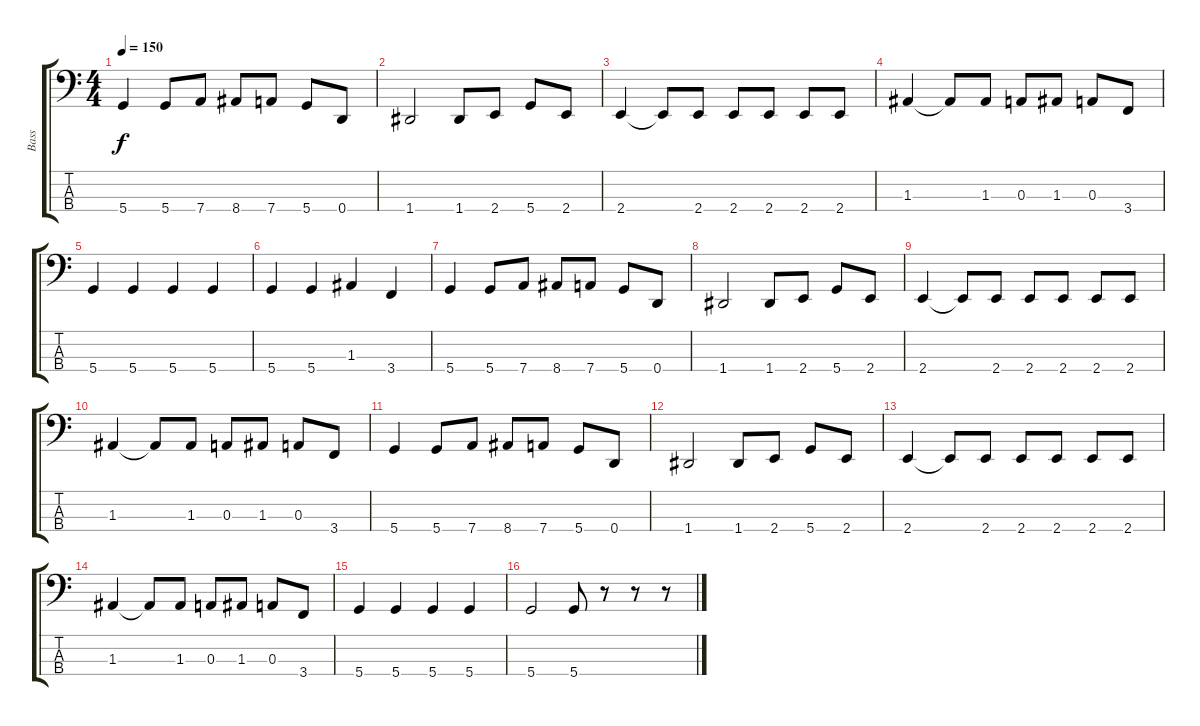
\track ("Bass" "Bass") {instrument acousticguitarnylon}
\staff {score tabs}
\tuning (G2 D2 A1 D1) {hide}
\ts (4 4)
\tempo 150
\clef f4
\ks c
5.4.4{dy f} 5.4.8 7.4.8 8.4.8 7.4.8 5.4.8 0.4.8 |
1.4.2 1.4.8 2.4.8 5.4.8 2.4.8 |
2.4.4 2.4{t}.8 2.4.8 2.4.8 2.4.8 2.4.8 2.4.8 |
1.3.4 1.3{t}.8 1.3.8 0.3.8 1.3.8 0.3.8 3.4.8 |
5.4.4 5.4.4 5.4.4 5.4.4 |
5.4.4 5.4.4 1.3.4 3.4.4 |
5.4.4 5.4.8 7.4.8 8.4.8 7.4.8 5.4.8 0.4.8 |
1.4.2 1.4.8 2.4.8 5.4.8 2.4.8 |
2.4.4 2.4{t}.8 2.4.8 2.4.8 2.4.8 2.4.8 2.4.8 |
1.3.4 1.3{t}.8 1.3.8 0.3.8 1.3.8 0.3.8 3.4.8 |
5.4.4 5.4.8 7.4.8 8.4.8 7.4.8 5.4.8 0.4.8 |
1.4.2 1.4.8 2.4.8 5.4.8 2.4.8 |
2.4.4 2.4{t}.8 2.4.8 2.4.8 2.4.8 2.4.8 2.4.8 |
1.3.4 1.3{t}.8 1.3.8 0.3.8 1.3.8 0.3.8 3.4.8 |
5.4.4 5.4.4 5.4.4 5.4.4 |
5.4.2 5.4.8 r.8 r.8 r.8
